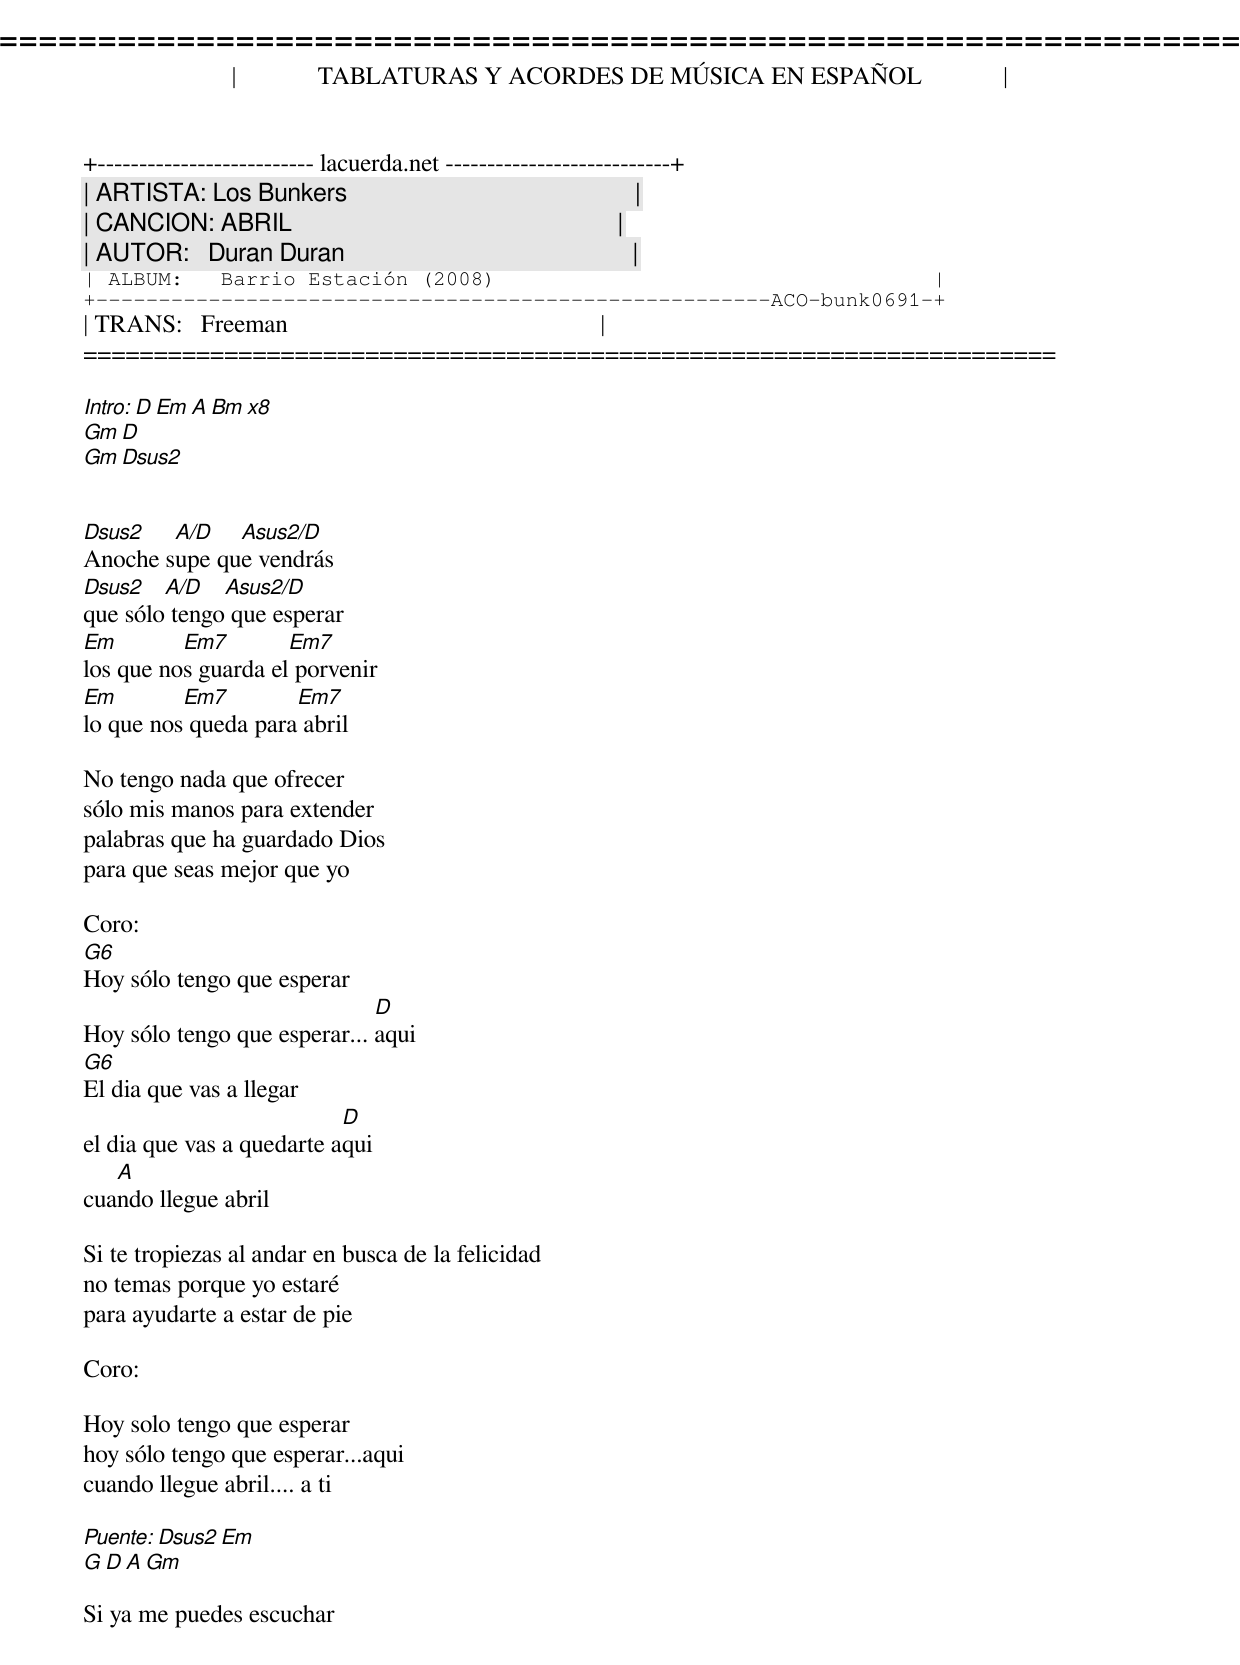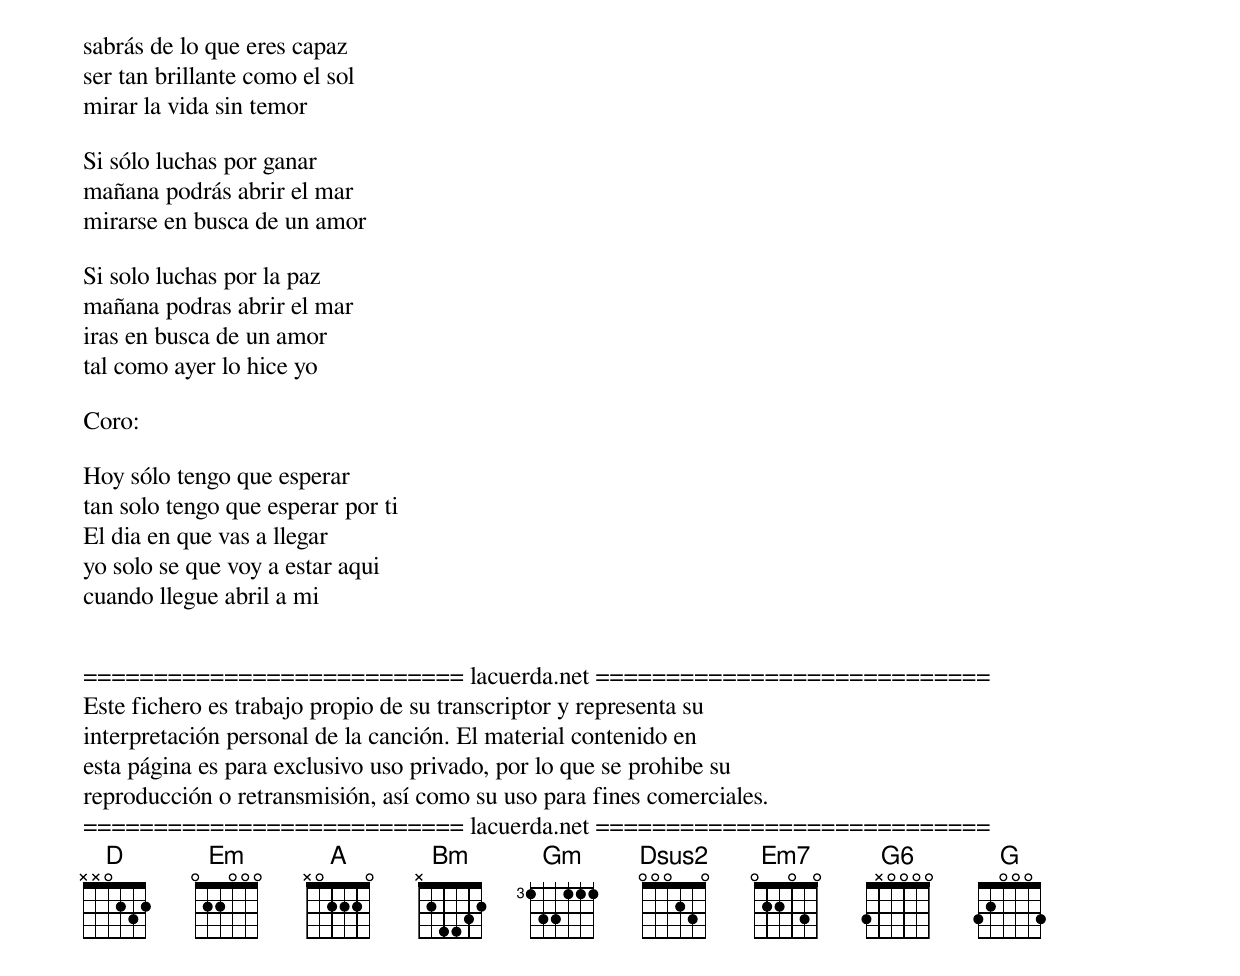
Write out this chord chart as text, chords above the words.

=====================================================================
|             TABLATURAS Y ACORDES DE MÚSICA EN ESPAÑOL             |
+-------------------------- lacuerda.net ---------------------------+
| ARTISTA: Los Bunkers                                              |
| CANCION: ABRIL                                                    |
| AUTOR:   Duran Duran                                              |
| ALBUM:   Barrio Estación (2008)                                   |
+------------------------------------------------------ACO-bunk0691-+
| TRANS:   Freeman                                                  |
=====================================================================

Intro: D Em A Bm x8
       Gm   D
       Gm   Dsus2


Dsus2   A/D   Asus2/D
Anoche supe que vendrás
Dsus2   A/D   Asus2/D
que sólo tengo que esperar
Em        Em7        Em7
los que nos guarda el porvenir
Em        Em7        Em7
lo que nos queda para abril

No tengo nada que ofrecer
sólo mis manos para extender
palabras que ha guardado Dios
para que seas mejor que yo

Coro:
G6
Hoy sólo tengo que esperar
                              D
Hoy sólo tengo que esperar... aqui
G6
El dia que vas a llegar
                           D
el dia que vas a quedarte aqui
   A
cuando llegue abril

Si te tropiezas al andar en busca de la felicidad
no temas porque yo estaré
para ayudarte a estar de pie

Coro:

Hoy solo tengo que esperar
hoy sólo tengo que esperar...aqui
cuando llegue abril.... a ti

Puente: Dsus2  Em
        G  D  A  Gm

Si ya me puedes escuchar
sabrás de lo que eres capaz
ser tan brillante como el sol
mirar la vida sin temor

Si sólo luchas por ganar
mañana podrás abrir el mar
mirarse en busca de un amor

Si solo luchas por la paz
mañana podras abrir el mar
iras en busca de un amor
tal como ayer lo hice yo

Coro:

Hoy sólo tengo que esperar
tan solo tengo que esperar por ti
El dia en que vas a llegar
yo solo se que voy a estar aqui
cuando llegue abril a mi


=========================== lacuerda.net ============================
Este fichero es trabajo propio de su transcriptor y representa su
interpretación personal de la canción. El material contenido en
esta página es para exclusivo uso privado, por lo que se prohibe su
reproducción o retransmisión, así como su uso para fines comerciales.
=========================== lacuerda.net ============================
